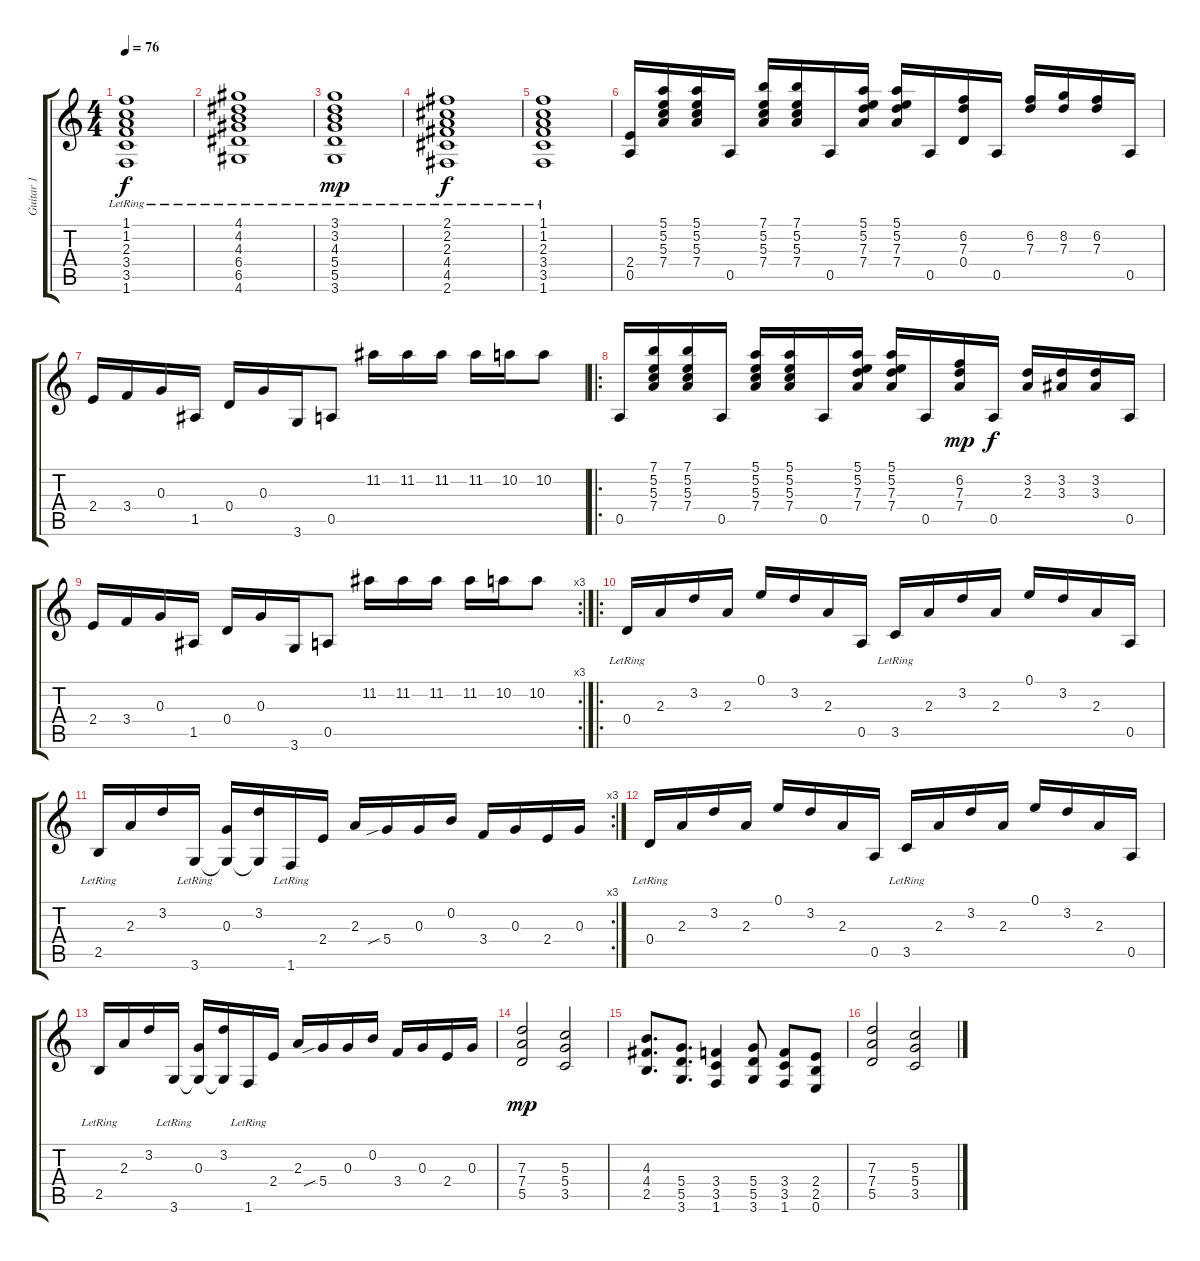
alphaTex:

\track ("Guitar 1" "Guitar 1") {instrument acousticguitarnylon}
\staff {score tabs}
\tuning (E4 B3 G3 D3 A2 E2) {hide}
\ts (4 4)
\tempo 76
\clef g2
\ks c
(1.1{lr} 1.2{lr} 2.3{lr} 3.4 3.5 1.6).1{dy f} |
(4.1{lr} 4.2{lr} 4.3{lr} 6.4 6.5 4.6).1 |
(3.1{lr} 3.2{lr} 4.3 5.4 5.5 3.6).1{dy mp} |
(2.1{lr} 2.2{lr} 2.3{lr} 4.4 4.5 2.6).1{dy f} |
(1.1{lr} 1.2{lr} 2.3{lr} 3.4 3.5 1.6).1 |
(2.4 0.5).16 (5.1 5.2 5.3 7.4).16 (5.1 5.2 5.3 7.4).16 0.5.16 (7.1 5.2 5.3 7.4).16 (7.1 5.2 5.3 7.4).16 0.5.16 (5.1 5.2 7.3 7.4).16 (5.1 5.2 7.3 7.4).16 0.5.16 (6.2 7.3 0.4).16 0.5.16 (6.2 7.3).16 (8.2 7.3).16 (6.2 7.3).16 0.5.16 |
2.4.16 3.4.16 0.3.16 1.5.16 0.4.16 0.3.16 3.6.16 0.5.8 11.2.16 11.2.16 11.2.16 11.2.16 10.2.16 10.2.8 |
\ro
0.5.16 (7.1 5.2 5.3 7.4).16 (7.1 5.2 5.3 7.4).16 0.5.16 (5.1 5.2 5.3 7.4).16 (5.1 5.2 5.3 7.4).16 0.5.16 (5.1 5.2 7.3 7.4).16 (5.1 5.2 7.3 7.4).16 0.5.16 (6.2 7.3 7.4).16{dy mp} 0.5.16{dy f} (3.2 2.3).16 (3.2 3.3).16 (3.2 3.3).16 0.5.16 |
\rc 3
2.4.16 3.4.16 0.3.16 1.5.16 0.4.16 0.3.16 3.6.16 0.5.8 11.2.16 11.2.16 11.2.16 11.2.16 10.2.16 10.2.8 |
\ro
0.4{lr}.16{volume 16 instrument acousticguitarnylon} 2.3.16 3.2.16 2.3.16 0.1.16 3.2.16 2.3.16 0.5.16 3.5{lr}.16 2.3.16 3.2.16 2.3.16 0.1.16 3.2.16 2.3.16 0.5.16 |
\rc 3
2.5{lr}.16 2.3.16 3.2.16 3.6{lr}.16 (0.3 3.6{t}).16 (3.2 3.6{t}).16 1.6{lr}.16 2.4.16 2.3.16 5.4{sib}.16 0.3.16 0.2.16 3.4.16 0.3.16 2.4.16 0.3.16 |
0.4{lr}.16 2.3.16 3.2.16 2.3.16 0.1.16 3.2.16 2.3.16 0.5.16 3.5{lr}.16 2.3.16 3.2.16 2.3.16 0.1.16 3.2.16 2.3.16 0.5.16 |
2.5{lr}.16 2.3.16 3.2.16 3.6{lr}.16 (0.3 3.6{t}).16 (3.2 3.6{t}).16 1.6{lr}.16 2.4.16 2.3.16 5.4{sib}.16 0.3.16 0.2.16 3.4.16 0.3.16 2.4.16 0.3.16 |
(7.3 7.4 5.5).2{dy mp volume 14 instrument distortionguitar} (5.3 5.4 3.5).2 |
(4.3 4.4 2.5).8{d} (5.4 5.5 3.6).8{d} (3.4 3.5 1.6).4 (5.4 5.5 3.6).8 (3.4 3.5 1.6).8 (2.4 2.5 0.6).8 |
(7.3 7.4 5.5).2 (5.3 5.4 3.5).2
